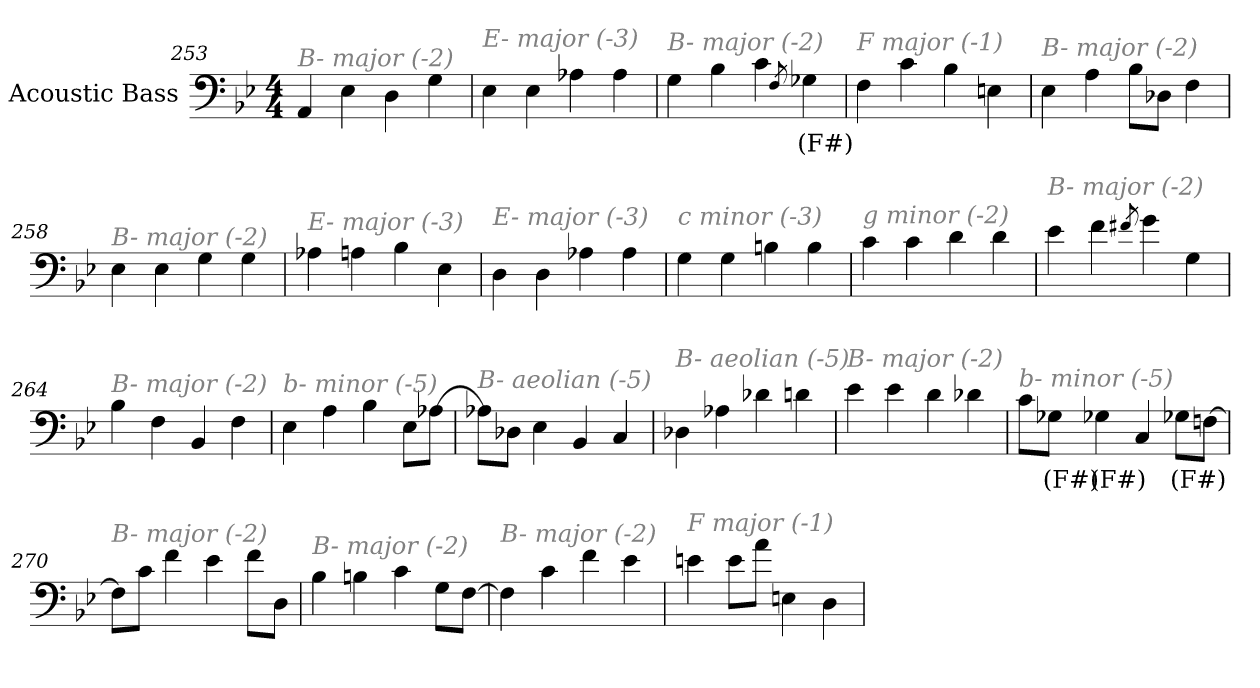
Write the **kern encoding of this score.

**kern	**text
*part1	*part1
*staff1	*staff1
*I"Acoustic Bass	*
*clefF4	*
*ITrd7c12	*
*k[b-e-]	*
*B-:	*
*M4/4	*
=253	=253
!LO:TX:i:color=#808080:t=B- major (-2)	!
4AAA	.
4EE-	.
4DD	.
4GG	.
=254	=254
!LO:TX:i:color=#808080:t=E- major (-3)	!
4EE-	.
4EE-	.
4AA-X	.
4AA-	.
=255	=255
!LO:TX:i:color=#808080:t=B- major (-2)	!
4GG	.
4BB-	.
4C	.
8qFF	.
4GG-Xi	(F#)
=256	=256
!LO:TX:i:color=#808080:t=F major (-1)	!
4FF	.
4C	.
4BB-	.
4EEn	.
=257	=257
!LO:TX:i:color=#808080:t=B- major (-2)	!
4EE-	.
4AA	.
8BB-L	.
8DD-XJ	.
4FF	.
=258	=258
!LO:TX:i:color=#808080:t=B- major (-2)	!
4EE-	.
4EE-	.
4GG	.
4GG	.
=259	=259
!LO:TX:i:color=#808080:t=E- major (-3)	!
4AA-X	.
4AAn	.
4BB-	.
4EE-	.
=260	=260
!LO:TX:i:color=#808080:t=E- major (-3)	!
4DD	.
4DD	.
4AA-X	.
4AA-	.
=261	=261
!LO:TX:i:color=#808080:t=c minor (-3)	!
4GG	.
4GG	.
4BBn	.
4BB	.
=262	=262
!LO:TX:i:color=#808080:t=g minor (-2)	!
4C	.
4C	.
4D	.
4D	.
=263	=263
!LO:TX:i:color=#808080:t=B- major (-2)	!
4E-	.
4F	.
8qF#X	.
4G	.
4GG	.
=264	=264
!LO:TX:i:color=#808080:t=B- major (-2)	!
4BB-	.
4FF	.
4BBB-	.
4FF	.
=265	=265
!LO:TX:i:color=#808080:t=b- minor (-5)	!
4EE-	.
4AA	.
4BB-	.
8EE-L	.
[8AA-XJ	.
=266	=266
!LO:TX:i:color=#808080:t=B- aeolian (-5)	!
8AA-XL]	.
8DD-XJ	.
4EE-	.
4BBB-	.
4CC	.
=267	=267
!LO:TX:i:color=#808080:t=B- aeolian (-5)	!
4DD-X	.
4AA-X	.
4D-X	.
4Dn	.
=268	=268
!LO:TX:i:color=#808080:t=B- major (-2)	!
4E-	.
4E-	.
4D	.
4D-X	.
=269	=269
!LO:TX:i:color=#808080:t=b- minor (-5)	!
8CL	.
8GG-XiJ	(F#)
4GG-Xi	(F#)
4CC	.
8GG-XiL	(F#)
[8FFnJ	.
=270	=270
!LO:TX:i:color=#808080:t=B- major (-2)	!
8FFL]	.
8CJ	.
4F	.
4E-	.
8FL	.
8DDJ	.
=271	=271
!LO:TX:i:color=#808080:t=B- major (-2)	!
4BB-	.
4BBn	.
4C	.
8GGL	.
[8FFJ	.
=272	=272
!LO:TX:i:color=#808080:t=B- major (-2)	!
4FF]	.
4C	.
4F	.
4E-	.
=273	=273
!LO:TX:i:color=#808080:t=F major (-1)	!
4En	.
8EL	.
8AJ	.
4EEn	.
4DD	.
=	=
*-	*-
